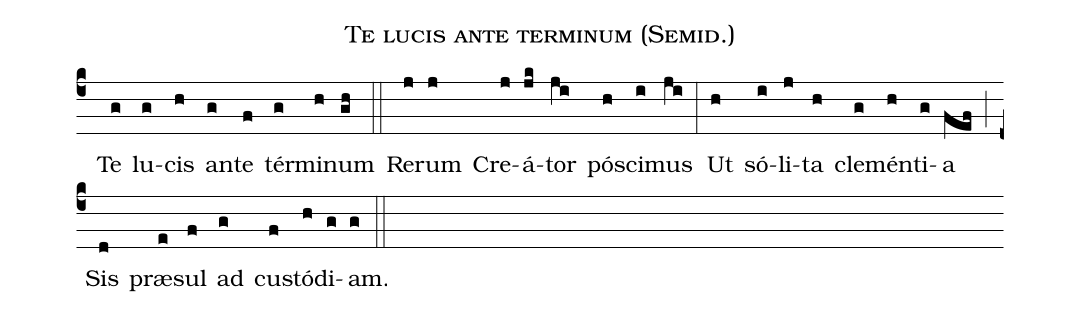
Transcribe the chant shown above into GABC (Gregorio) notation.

name:Te lucis ante terminum (Semid.);
office-part:Hymnus;
mode:8;
%%
(c4) () Te(g) lu(g)cis(h) an(g)te(f) tér(g)mi(h)num(gh) (::) Re(j)rum(j) Cre(j)á(jk)tor(ji) pó(h)sci(i)mus(ji) (:) Ut(h) só(i)li(j)ta(h) cle(g)mén(h)ti(g)a(fef) (;) Sis(d) præ(e)sul(f) ad(g) cu(f)stó(h)di(g)am.(g) (::)
